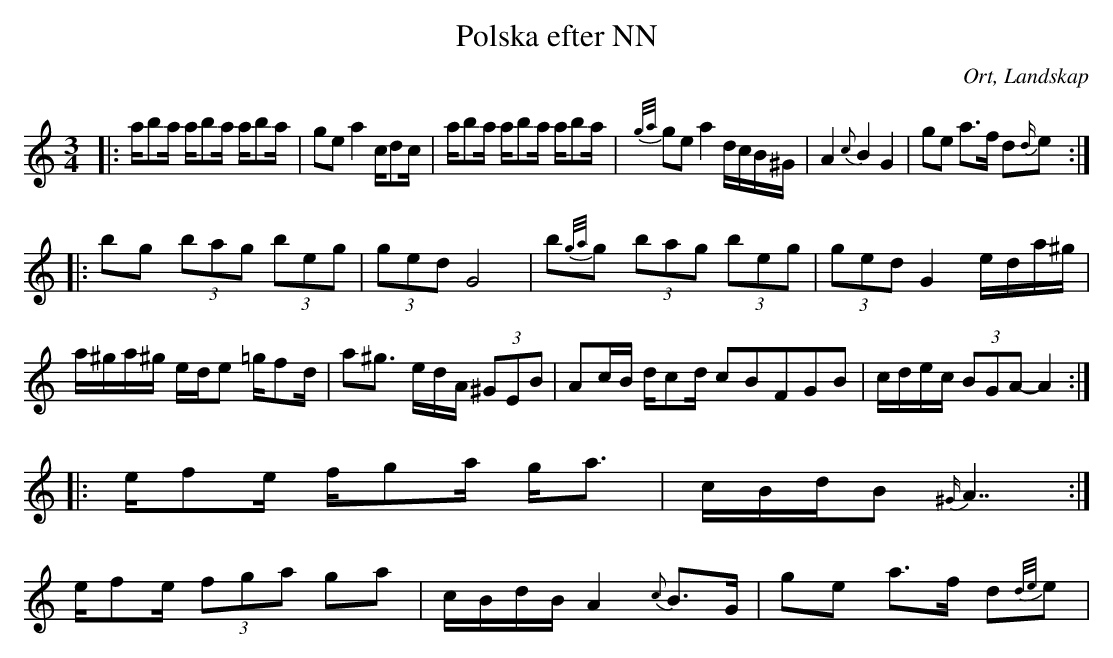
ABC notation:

X:1
T:Polska efter NN
O:Ort, Landskap
M:3/4
L:1/8
K:C
|: a/ba/ a/ba/ a/ba/|ge a2 c/dc/| a/ba/ a/ba/ a/ba/ | {g/a/}ge a2 d/c/B/^G/| A2 {c}B2 G2 | ge a>f d{d/}e:|
|:bg (3bag (3beg| (3ged G4 |b{g/a/}g (3bag (3beg| (3ged G2 e/d/a/^g/| a/^g/a/^g/ e/d/e =g/fd/ |a^g3/2 /e/d/A/ (3^GEB| Ac/B/ d/cd/ c2/5B2/5F2/5G2/5B2/5|  c/d/e/c/ (3BGA-A2 :|
|:e/fe/ f/ga/ g/a3/2 |c/B/d/B {^G/}A7/2:|
e/fe/ (3fga ga |c/B/d/B/ A2 {c}B>G|ge a>f d{d/e/}e|
